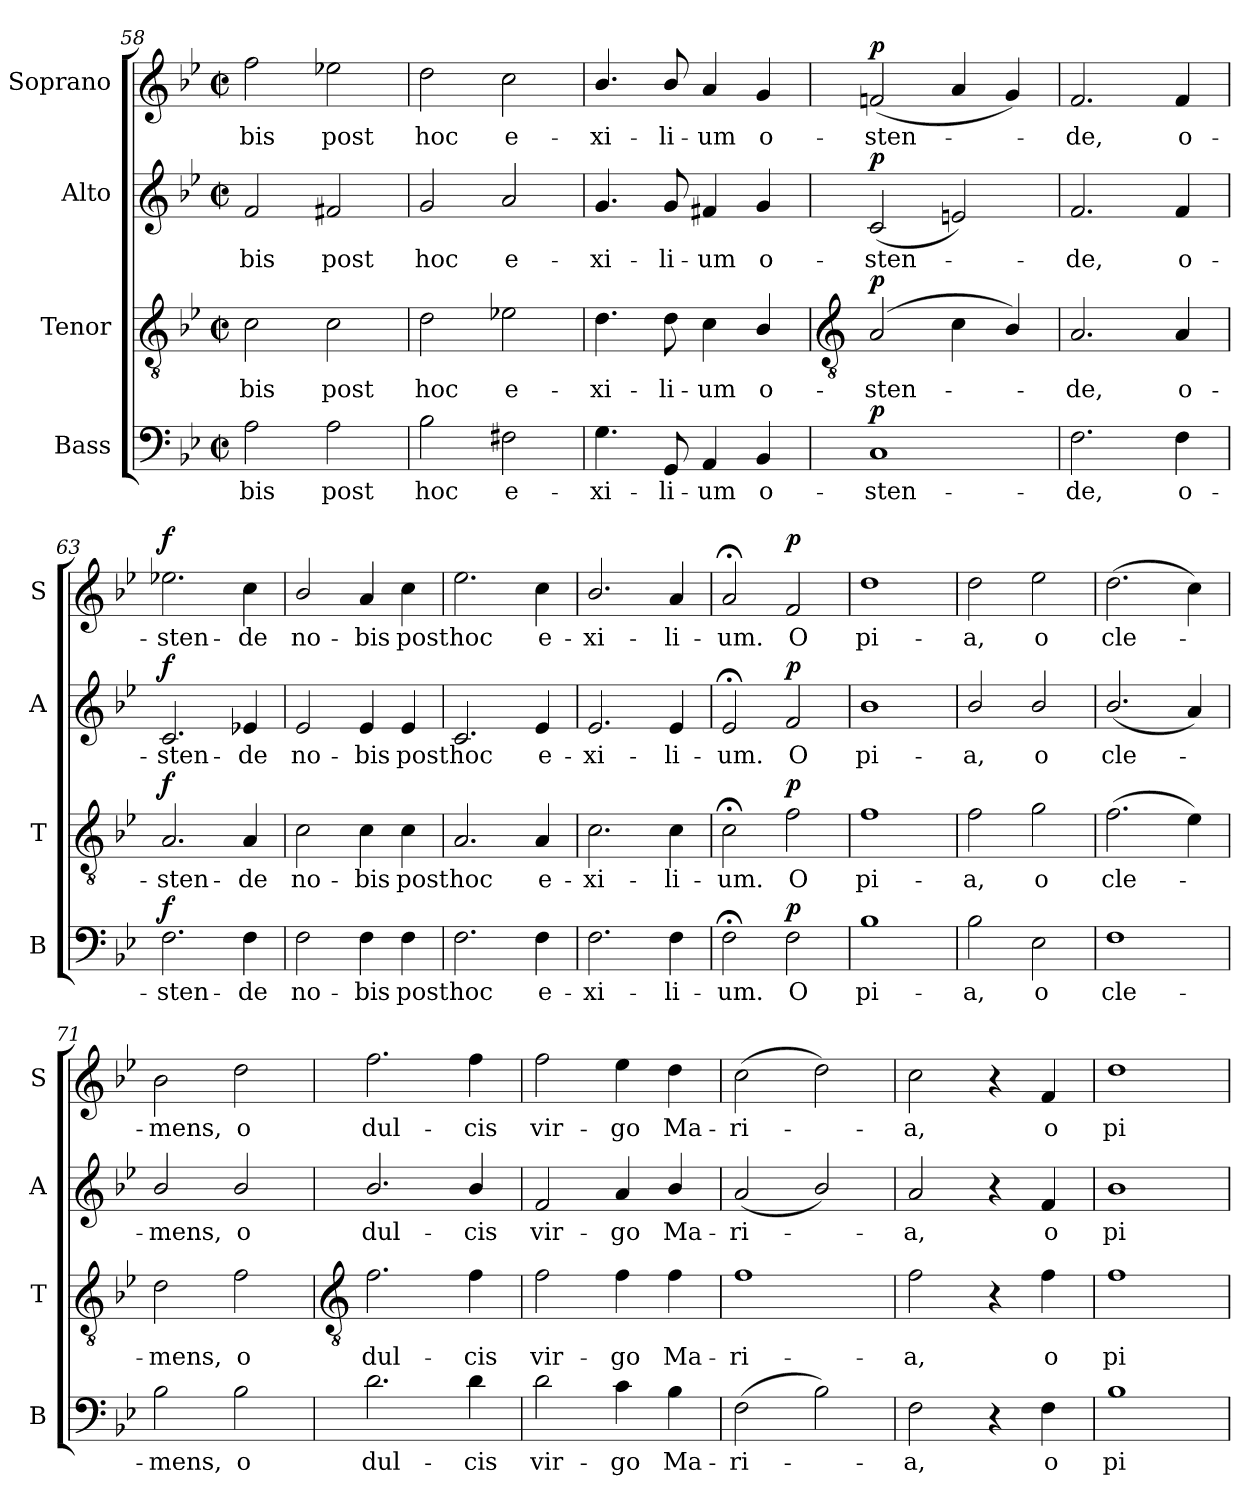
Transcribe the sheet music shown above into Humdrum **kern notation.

**kern	**text	**dynam	**kern	**text	**dynam	**kern	**text	**dynam	**kern	**text	**dynam
*part4	*part4	*part4	*part3	*part3	*part3	*part2	*part2	*part2	*part1	*part1	*part1
*staff4	*staff4	*staff4	*staff3	*staff3	*staff3	*staff2	*staff2	*staff2	*staff1	*staff1	*staff1
*I"Bass	*	*	*I"Tenor	*	*	*I"Alto	*	*	*I"Soprano	*	*
*I'B	*	*	*I'T	*	*	*I'A	*	*	*I'S	*	*
*clefF4	*	*	*clefGv2	*	*	*clefG2	*	*	*clefG2	*	*
*k[b-e-]	*	*	*k[b-e-]	*	*	*k[b-e-]	*	*	*k[b-e-]	*	*
*B-:	*	*	*B-:	*	*	*B-:	*	*	*B-:	*	*
*M2/2	*	*	*M2/2	*	*	*M2/2	*	*	*M2/2	*	*
*met(c|)	*	*	*met(c|)	*	*	*met(c|)	*	*	*met(c|)	*	*
=58	=58	=58	=58	=58	=58	=58	=58	=58	=58	=58	=58
!	!LO:LY:b	!	!	!LO:LY:b	!	!	!LO:LY:b	!	!	!LO:LY:b	!
2A	-bis	.	2c	-bis	.	2f	-bis	.	2ff	-bis	.
!	!LO:LY:b	!	!	!LO:LY:b	!	!	!LO:LY:b	!	!	!LO:LY:b	!
2A	post	.	2c	post	.	2f#X	post	.	2ee-X	post	.
=59	=59	=59	=59	=59	=59	=59	=59	=59	=59	=59	=59
!	!LO:LY:b	!	!	!LO:LY:b	!	!	!LO:LY:b	!	!	!LO:LY:b	!
2B-	hoc	.	2d	hoc	.	2g	hoc	.	2dd	hoc	.
!	!LO:LY:b	!	!	!LO:LY:b	!	!	!LO:LY:b	!	!	!LO:LY:b	!
2F#X	e-	.	2e-X	e-	.	2a	e-	.	2cc	e-	.
=60	=60	=60	=60	=60	=60	=60	=60	=60	=60	=60	=60
!	!LO:LY:b	!	!	!LO:LY:b	!	!	!LO:LY:b	!	!	!LO:LY:b	!
4.G	-xi-	.	4.d	-xi-	.	4.g	-xi-	.	4.b-/	-xi-	.
!	!LO:LY:b	!	!	!LO:LY:b	!	!	!LO:LY:b	!	!	!LO:LY:b	!
8GG	-li-	.	8d	-li-	.	8g	-li-	.	8b-/	-li-	.
!	!LO:LY:b	!	!	!LO:LY:b	!	!	!LO:LY:b	!	!	!LO:LY:b	!
4AA	-um	.	4c	-um	.	4f#X	-um	.	4a	-um	.
!	!LO:LY:b	!	!	!LO:LY:b	!	!	!LO:LY:b	!	!	!LO:LY:b	!
4BB-	o-	.	4B-/	o-	.	4g	o-	.	4g	o-	.
!!LO:LB:g=z
=61	=61	=61	=61	=61	=61	=61	=61	=61	=61	=61	=61
*	*	*	*clefGv2	*	*	*	*	*	*	*	*
!	!LO:LY:b	!LO:DY:b	!	!LO:LY:b	!LO:DY:b	!	!LO:LY:b	!LO:DY:b	!	!LO:LY:b	!LO:DY:b
1C	sten-	p	(>2A	sten-	p	(<2c	sten-	p	(<2fn	sten-	p
.	.	.	4c	.	.	2en)	.	.	4a	.	.
.	.	.	4B-/)	.	.	.	.	.	4g)	.	.
=62	=62	=62	=62	=62	=62	=62	=62	=62	=62	=62	=62
!	!LO:LY:b	!	!	!LO:LY:b	!	!	!LO:LY:b	!	!	!LO:LY:b	!
2.F	-de,	.	2.A	de,	.	2.f	de,	.	2.f	de,	.
!	!LO:LY:b	!	!	!LO:LY:b	!	!	!LO:LY:b	!	!	!LO:LY:b	!
4F	o-	.	4A	o-	.	4f	o-	.	4f	o-	.
=63	=63	=63	=63	=63	=63	=63	=63	=63	=63	=63	=63
!	!LO:LY:b	!LO:DY:b	!	!LO:LY:b	!LO:DY:b	!	!LO:LY:b	!LO:DY:b	!	!LO:LY:b	!LO:DY:b
2.F	sten-	f	2.A	sten-	f	2.c	sten-	f	2.ee-X	sten-	f
!	!LO:LY:b	!	!	!LO:LY:b	!	!	!LO:LY:b	!	!	!LO:LY:b	!
4F	-de	.	4A	-de	.	4e-X	-de	.	4cc	-de	.
=64	=64	=64	=64	=64	=64	=64	=64	=64	=64	=64	=64
!	!LO:LY:b	!	!	!LO:LY:b	!	!	!LO:LY:b	!	!	!LO:LY:b	!
2F	no-	.	2c	no-	.	2e-	no-	.	2b-/	no-	.
!	!LO:LY:b	!	!	!LO:LY:b	!	!	!LO:LY:b	!	!	!LO:LY:b	!
4F	-bis	.	4c	-bis	.	4e-	-bis	.	4a	-bis	.
!	!LO:LY:b	!	!	!LO:LY:b	!	!	!LO:LY:b	!	!	!LO:LY:b	!
4F	post	.	4c	post	.	4e-	post	.	4cc	post	.
=65	=65	=65	=65	=65	=65	=65	=65	=65	=65	=65	=65
!	!LO:LY:b	!	!	!LO:LY:b	!	!	!LO:LY:b	!	!	!LO:LY:b	!
2.F	hoc	.	2.A	hoc	.	2.c	hoc	.	2.ee-	hoc	.
!	!LO:LY:b	!	!	!LO:LY:b	!	!	!LO:LY:b	!	!	!LO:LY:b	!
4F	e-	.	4A	e-	.	4e-	e-	.	4cc	e-	.
=66	=66	=66	=66	=66	=66	=66	=66	=66	=66	=66	=66
!	!LO:LY:b	!	!	!LO:LY:b	!	!	!LO:LY:b	!	!	!LO:LY:b	!
2.F	-xi-	.	2.c	-xi-	.	2.e-	-xi-	.	2.b-/	-xi-	.
!	!LO:LY:b	!	!	!LO:LY:b	!	!	!LO:LY:b	!	!	!LO:LY:b	!
4F	-li-	.	4c	-li-	.	4e-	-li-	.	4a	-li-	.
=67	=67	=67	=67	=67	=67	=67	=67	=67	=67	=67	=67
!	!LO:LY:b	!	!	!LO:LY:b	!	!	!LO:LY:b	!	!	!LO:LY:b	!
2F;<	-um.	.	2c;<	-um.	.	2e-;<	-um.	.	2a;<	-um.	.
!	!LO:LY:b	!LO:DY:b	!	!LO:LY:b	!LO:DY:b	!	!LO:LY:b	!LO:DY:b	!	!LO:LY:b	!LO:DY:b
2F	O	p	2f	O	p	2f	O	p	2f	O	p
=68	=68	=68	=68	=68	=68	=68	=68	=68	=68	=68	=68
!	!LO:LY:b	!	!	!LO:LY:b	!	!	!LO:LY:b	!	!	!LO:LY:b	!
1B-	pi-	.	1f	pi-	.	1b-	pi-	.	1dd	pi-	.
=69	=69	=69	=69	=69	=69	=69	=69	=69	=69	=69	=69
!	!LO:LY:b	!	!	!LO:LY:b	!	!	!LO:LY:b	!	!	!LO:LY:b	!
2B-	-a,	.	2f	-a,	.	2b-/	-a,	.	2dd	-a,	.
!	!LO:LY:b	!	!	!LO:LY:b	!	!	!LO:LY:b	!	!	!LO:LY:b	!
2E-	o	.	2g	o	.	2b-/	o	.	2ee-	o	.
=70	=70	=70	=70	=70	=70	=70	=70	=70	=70	=70	=70
!	!LO:LY:b	!	!	!LO:LY:b	!	!	!LO:LY:b	!	!	!LO:LY:b	!
1F	cle-	.	(>2.f	cle-	.	(<2.b-/	cle-	.	(>2.dd	cle-	.
.	.	.	4e-)	.	.	4a)	.	.	4cc)	.	.
=71	=71	=71	=71	=71	=71	=71	=71	=71	=71	=71	=71
!	!LO:LY:b	!	!	!LO:LY:b	!	!	!LO:LY:b	!	!	!LO:LY:b	!
2B-	-mens,	.	2d	mens,	.	2b-/	mens,	.	2b-	mens,	.
!	!LO:LY:b	!	!	!LO:LY:b	!	!	!LO:LY:b	!	!	!LO:LY:b	!
2B-	o	.	2f	o	.	2b-/	o	.	2dd	o	.
!!LO:LB:g=z
=72	=72	=72	=72	=72	=72	=72	=72	=72	=72	=72	=72
*	*	*	*clefGv2	*	*	*	*	*	*	*	*
!	!LO:LY:b	!	!	!LO:LY:b	!	!	!LO:LY:b	!	!	!LO:LY:b	!
2.d	dul-	.	2.f	dul-	.	2.b-/	dul-	.	2.ff	dul-	.
!	!LO:LY:b	!	!	!LO:LY:b	!	!	!LO:LY:b	!	!	!LO:LY:b	!
4d	-cis	.	4f	-cis	.	4b-/	-cis	.	4ff	-cis	.
=73	=73	=73	=73	=73	=73	=73	=73	=73	=73	=73	=73
!	!LO:LY:b	!	!	!LO:LY:b	!	!	!LO:LY:b	!	!	!LO:LY:b	!
2d	vir-	.	2f	vir-	.	2f	vir-	.	2ff	vir-	.
!	!LO:LY:b	!	!	!LO:LY:b	!	!	!LO:LY:b	!	!	!LO:LY:b	!
4c	-go	.	4f	-go	.	4a	-go	.	4ee-	-go	.
!	!LO:LY:b	!	!	!LO:LY:b	!	!	!LO:LY:b	!	!	!LO:LY:b	!
4B-	Ma-	.	4f	Ma-	.	4b-/	Ma-	.	4dd	Ma-	.
=74	=74	=74	=74	=74	=74	=74	=74	=74	=74	=74	=74
!	!LO:LY:b	!	!	!LO:LY:b	!	!	!LO:LY:b	!	!	!LO:LY:b	!
(>2F	-ri-	.	1f	-ri-	.	(<2a	-ri-	.	(>2cc	-ri-	.
2B-)	.	.	.	.	.	2b-/)	.	.	2dd)	.	.
=75	=75	=75	=75	=75	=75	=75	=75	=75	=75	=75	=75
!	!LO:LY:b	!	!	!LO:LY:b	!	!	!LO:LY:b	!	!	!LO:LY:b	!
2F	a,	.	2f	-a,	.	2a	a,	.	2cc	a,	.
4r	.	.	4r	.	.	4r	.	.	4r	.	.
!	!LO:LY:b	!	!	!LO:LY:b	!	!	!LO:LY:b	!	!	!LO:LY:b	!
4F	o	.	4f	o	.	4f	o	.	4f	o	.
=76	=76	=76	=76	=76	=76	=76	=76	=76	=76	=76	=76
!	!LO:LY:b	!	!	!LO:LY:b	!	!	!LO:LY:b	!	!	!LO:LY:b	!
1B-	pi-	.	1f	pi-	.	1b-	pi-	.	1dd	pi-	.
=	=	=	=	=	=	=	=	=	=	=	=
*-	*-	*-	*-	*-	*-	*-	*-	*-	*-	*-	*-
